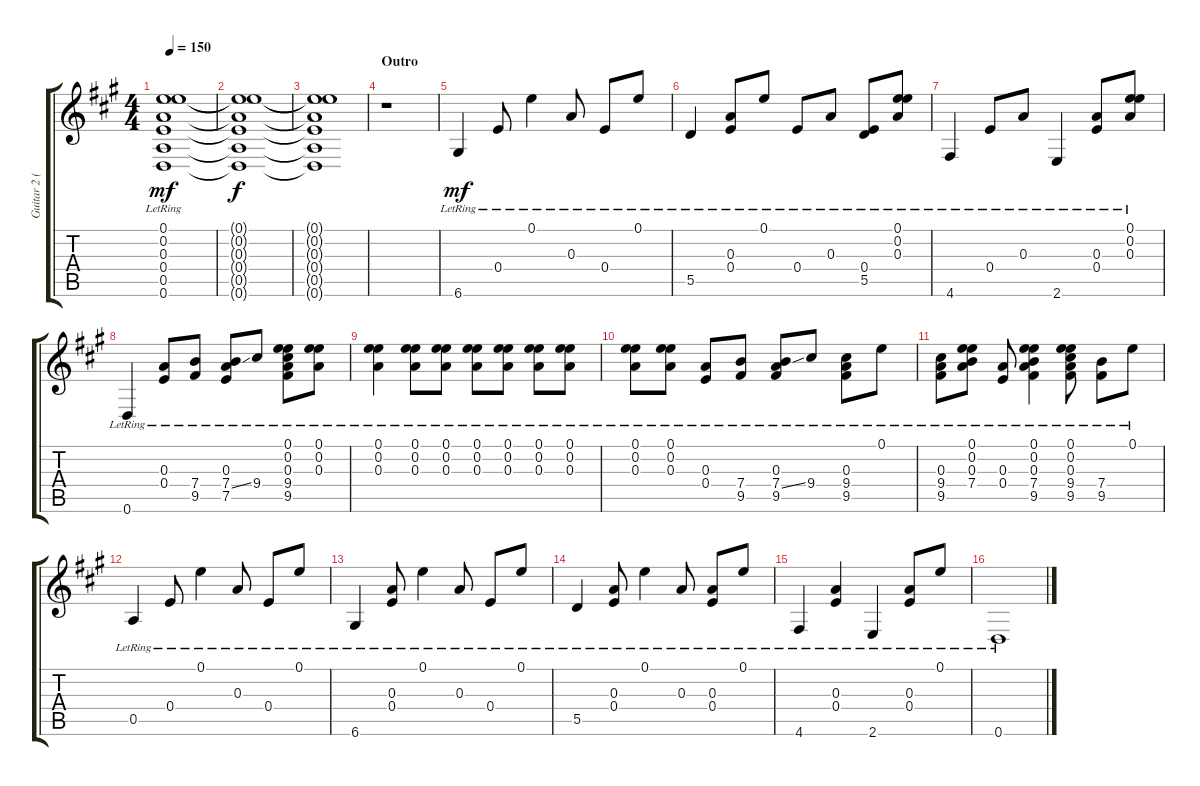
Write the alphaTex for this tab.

\track ("Guitar 2 (DAEAEE)" "Guitar 2 (") {instrument acousticguitarsteel}
\staff {score tabs}
\tuning (E4 E4 A3 E3 A2 D2) {hide}
\ts (4 4)
\tempo 150
\clef g2
\ks a
(0.1{lr} 0.2{lr} 0.3{lr} 0.4{lr} 0.5{lr} 0.6{lr}).1{dy mf} |
(0.1{t} 0.2{t} 0.3{t} 0.4{t} 0.5{t} 0.6{t}).1{dy f} |
(0.1{t} 0.2{t} 0.3{t} 0.4{t} 0.5{t} 0.6{t}).1 |
\section ("" "Outro")
r.1 |
6.6{lr}.4{dy mf} 0.4{lr}.8 0.1{lr}.4 0.3{lr}.8 0.4{lr}.8 0.1{lr}.8 |
5.5{lr}.4 (0.3{lr} 0.4{lr}).8 0.1{lr}.8 0.4{lr}.8 0.3{lr}.8 (0.4{lr} 5.5{lr}).8 (0.1{lr} 0.2{lr} 0.3{lr}).8 |
4.6{lr}.4 0.4{lr}.8 0.3{lr}.8 2.6{lr}.4 (0.3{lr} 0.4{lr}).8 (0.1{lr} 0.2{lr} 0.3{lr}).8 |
0.6{lr}.4 (0.3{lr} 0.4{lr}).8 (7.4{lr} 9.5{lr}).8 (0.3{lr} 7.4{ss} 7.5{lr}).8 9.4{lr}.8 (0.1{lr} 0.2{lr} 0.3{lr} 9.4{lr} 9.5{lr}).8 (0.1{lr} 0.2{lr} 0.3{lr}).8 |
(0.1{lr} 0.2{lr} 0.3{lr}).4 (0.1{lr} 0.2{lr} 0.3{lr}).8 (0.1{lr} 0.2{lr} 0.3{lr}).8 (0.1{lr} 0.2{lr} 0.3{lr}).8 (0.1{lr} 0.2{lr} 0.3{lr}).8 (0.1{lr} 0.2{lr} 0.3{lr}).8 (0.1{lr} 0.2{lr} 0.3{lr}).8 |
(0.1{lr} 0.2{lr} 0.3{lr}).8 (0.1{lr} 0.2{lr} 0.3{lr}).8 (0.3{lr} 0.4{lr}).8 (7.4{lr} 9.5{lr}).8 (0.3{lr} 7.4{ss} 9.5{lr}).8 9.4{lr}.8 (0.3{lr} 9.4{lr} 9.5{lr}).8 0.1{lr}.8 |
(0.3{lr} 9.4{lr} 9.5{lr}).8 (0.1{lr} 0.2{lr} 0.3{lr} 7.4{lr}).8 (0.3{lr} 0.4{lr}).8 (0.1{lr} 0.2{lr} 0.3{lr} 7.4{lr} 9.5{lr}).4 (0.1{lr} 0.2{lr} 0.3{lr} 9.4{lr} 9.5{lr}).8 (7.4{lr} 9.5{lr}).8 0.1{lr}.8 |
0.5{lr}.4 0.4{lr}.8 0.1{lr}.4 0.3{lr}.8 0.4{lr}.8 0.1{lr}.8 |
6.6{lr}.4 (0.3{lr} 0.4{lr}).8 0.1{lr}.4 0.3{lr}.8 0.4{lr}.8 0.1{lr}.8 |
5.5{lr}.4 (0.3{lr} 0.4{lr}).8 0.1{lr}.4 0.3{lr}.8 (0.3{lr} 0.4{lr}).8 0.1{lr}.8 |
4.6{lr}.4 (0.3{lr} 0.4{lr}).4 2.6{lr}.4 (0.3{lr} 0.4{lr}).8 0.1{lr}.8 |
0.6{lr}.1
